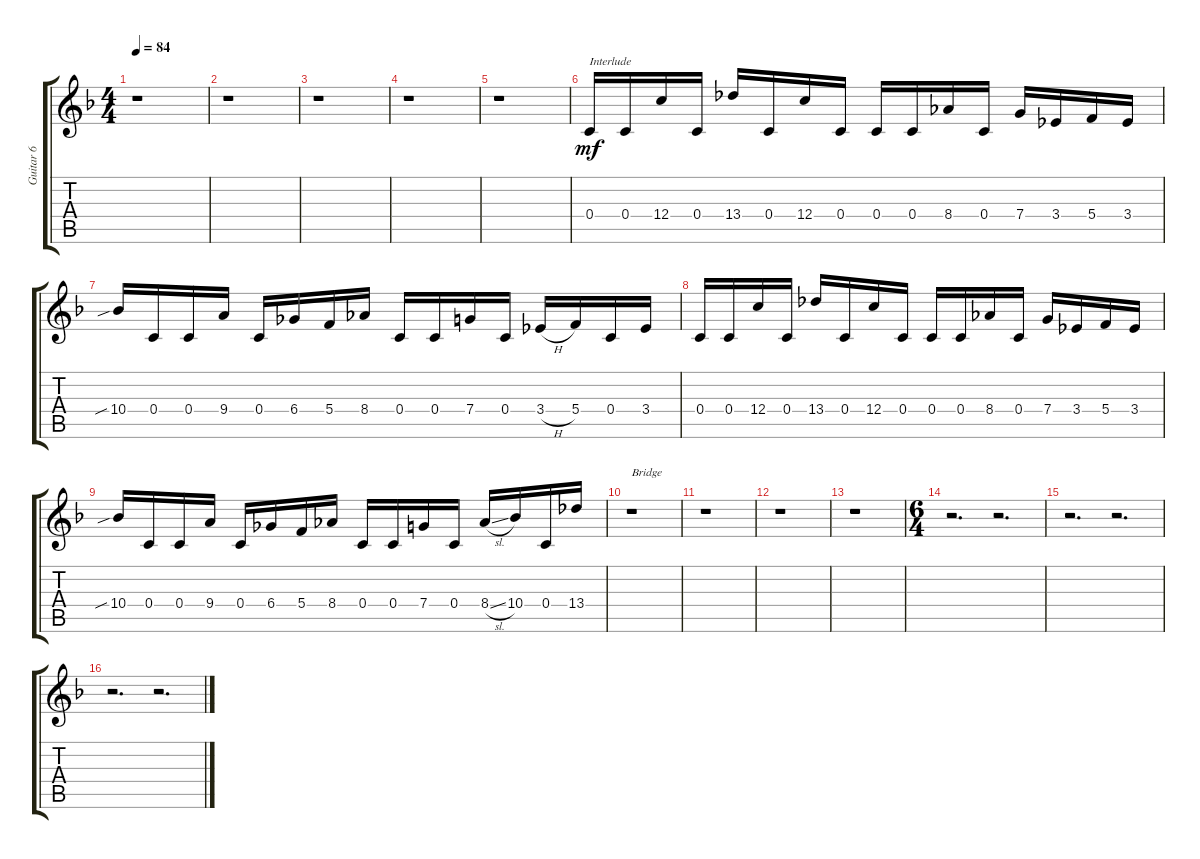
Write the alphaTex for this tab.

\track ("Guitar 6" "Guitar 6") {instrument distortionguitar}
\staff {score tabs}
\tuning (D4 A3 F3 C3 G2 C2) {hide}
\ts (4 4)
\tempo 84
\clef g2
\ks f
r.1{dy mf} |
r.1 |
r.1 |
r.1 |
r.1 |
0.4.16{txt "Interlude"} 0.4.16 12.4.16 0.4.16 13.4.16 0.4.16 12.4.16 0.4.16 0.4.16 0.4.16 8.4.16 0.4.16 7.4.16 3.4.16 5.4.16 3.4.16 |
10.4{sib}.16 0.4.16 0.4.16 9.4.16 0.4.16 6.4.16 5.4.16 8.4.16 0.4.16 0.4.16 7.4.16 0.4.16 3.4{h}.16 5.4.16 0.4.16 3.4.16 |
0.4.16 0.4.16 12.4.16 0.4.16 13.4.16 0.4.16 12.4.16 0.4.16 0.4.16 0.4.16 8.4.16 0.4.16 7.4.16 3.4.16 5.4.16 3.4.16 |
10.4{sib}.16 0.4.16 0.4.16 9.4.16 0.4.16 6.4.16 5.4.16 8.4.16 0.4.16 0.4.16 7.4.16 0.4.16 8.4{sl}.16 10.4.16 0.4.16 13.4.16 |
r.1{txt "Bridge"} |
r.1 |
r.1 |
r.1 |
\ts (6 4)
r.2{d} r.2{d} |
r.2{d} r.2{d} |
r.2{d} r.2{d}
